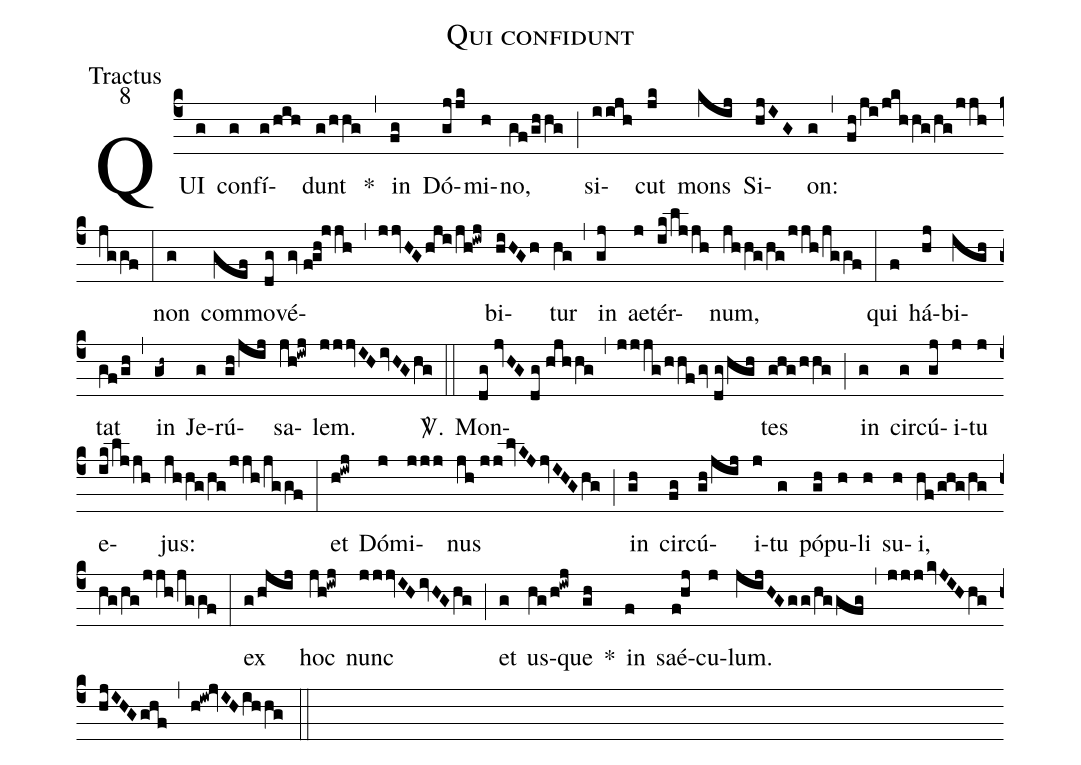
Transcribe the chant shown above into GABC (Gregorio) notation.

name:Qui confidunt;
office-part:Tractus;
mode:8;
%%
(c4) QUI(g) con(g)fí(g/hih)dunt(g/hhg) *(,) in(fg) Dó(gjjk)mi(h)no,(gf/ghhg) (;) si(iijh)cut(jk) mons(kij) Si(hjIG)on:(g) (,) (fh/ji/jkhhg/hg/jjh/jggf) (:) non(g) com(gef)mo(dg)vé(gv//f!gh!jjh,jjvHGhji/jh!iwj)bi(hiHGh)tur(hg) (,) in(gj) ae(j)tér(ik/ljjh)num,(jhhg/hg/jjh/jggf) (:) qui(f) há(hj)bi(igh)tat(gf/gh) (,) in(gh~) Je(g)rú(gh/jij)sa(jh!iwj)lem.(jjjvIHivHGhg) <sp>V/</sp>.(::) Mon(dg//jvHG//dg//hjhhg,jjjg/hhf/gv//dg/hgh)tes(ghg/hhg) (;) in(g) cir(g)cú(gj)i(j)tu(j) e(ik/ljjh)jus:(jhhg/hg/jjh/jggf) (:) et(h!iwj) Dó(j)mi(jjj)nus(jh//jjlvKJjvIHGhg) (;) in(gh) cir(fg)cú(gh/jij)i(j)tu(g) pó(gh)pu(h)li(h) su(h)i,(hf/ghg/hg/hg/hg/jjh/jggf) (:) ex(g/hjij) hoc(jh!iwj) nunc(jjjvIHivHGhg) (;) et(g) us(hg/h!iwj)que(gh) *() in(f) saé(f!hj)cu(j)lum.(jijHGgg/hggfg) (,) (jjjkvJIHhg/hjIHGghf) (,) (h!iw!jvIHihhg) (::)
